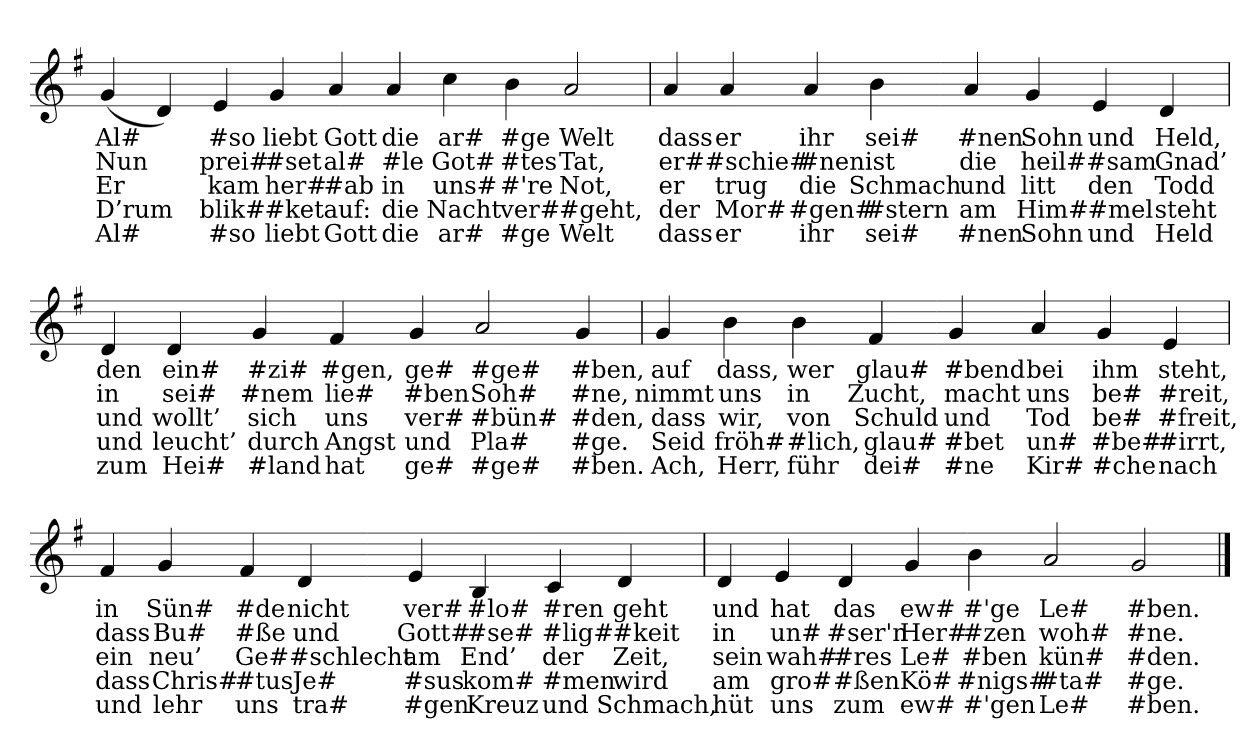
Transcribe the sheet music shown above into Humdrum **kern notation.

**kern	**text	**text	**text	**text	**text
*part1	*part1	*part1	*part1	*part1	*part1
*staff1	*staff1	*staff1	*staff1	*staff1	*staff1
*clefG2	*	*	*	*	*
*k[f#]	*	*	*	*	*
=	=	=	=	=	=
(4g	Al#	Nun	Er	D’rum	Al#
4d)	.	.	.	.	.
4e	#so	prei#	kam	blik#	#so
4g	liebt	#set	her#	#ket	liebt
4a	Gott	al#	#ab	auf:	Gott
4a	die	#le	in	die	die
4cc	ar#	Got#	uns#	Nacht	ar#
4b	#ge	#tes	#'re	ver#	#ge
2a	Welt	Tat,	Not,	#geht,	Welt
=	=	=	=	=	=
4a	dass	er#	er	der	dass
4a	er	#schie#	trug	Mor#	er
4a	ihr	#nen	die	#gen#	ihr
4b	sei#	ist	Schmach	#stern	sei#
4a	#nen	die	und	am	#nen
4g	Sohn	heil#	litt	Him#	Sohn
4e	und	#sam	den	#mel	und
4d	Held,	Gnad’	Todd	steht	Held
=	=	=	=	=	=
4d	den	in	und	und	zum
4d	ein#	sei#	wollt’	leucht’	Hei#
4g	#zi#	#nem	sich	durch	#land
4f#	#gen,	lie#	uns	Angst	hat
4g	ge#	#ben	ver#	und	ge#
2a	#ge#	Soh#	#bün#	Pla#	#ge#
4g	#ben,	#ne,	#den,	#ge.	#ben.
=	=	=	=	=	=
4g	auf	nimmt	dass	Seid	Ach,
4b	dass,	uns	wir,	fröh#	Herr,
4b	wer	in	von	#lich,	führ
4f#	glau#	Zucht,	Schuld	glau#	dei#
4g	#bend	macht	und	#bet	#ne
4a	bei	uns	Tod	un#	Kir#
4g	ihm	be#	be#	#be#	#che
4e	steht,	#reit,	#freit,	#irrt,	nach
=	=	=	=	=	=
4f#	in	dass	ein	dass	und
4g	Sün#	Bu#	neu’	Chris#	lehr
4f#	#de	#ße	Ge#	#tus	uns
4d	nicht	und	#schlecht	Je#	tra#
4e	ver#	Gott#	am	#sus	#gen
4B	#lo#	#se#	End’	kom#	Kreuz
4c	#ren	#lig#	der	#men	und
4d	geht	#keit	Zeit,	wird	Schmach,
=	=	=	=	=	=
4d	und	in	sein	am	hüt
4e	hat	un#	wah#	gro#	uns
4d	das	#ser'n	#res	#ßen	zum
4g	ew#	Her#	Le#	Kö#	ew#
4b	#'ge	#zen	#ben	#nigs#	#'gen
2a	Le#	woh#	kün#	#ta#	Le#
2g	#ben.	#ne.	#den.	#ge.	#ben.
==	==	==	==	==	==
*-	*-	*-	*-	*-	*-
